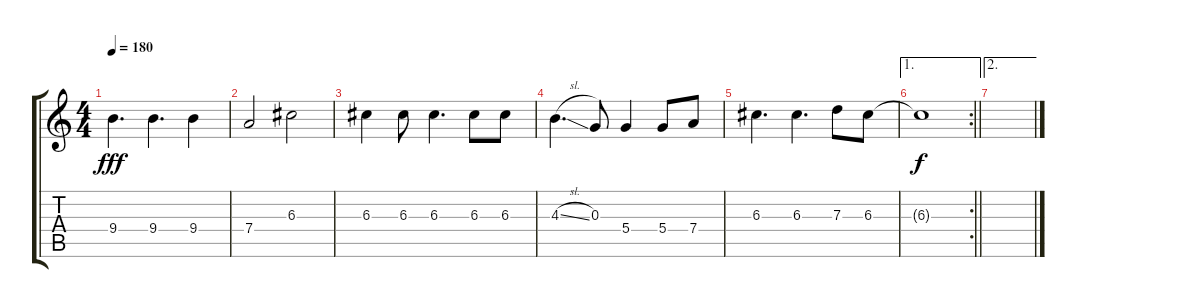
\track "" {instrument overdrivenguitar}
\staff {score tabs}
\tuning (E4 B3 G3 D3 A2 E2) {hide}
\ts (4 4)
\tempo 180
\clef g2
\ks c
9.4.4{d dy fff} 9.4.4{d} 9.4.4 |
7.4.2 6.3.2 |
6.3.4 6.3.8 6.3.4{d} 6.3.8 6.3.8 |
4.3{sl}.4{d} 0.3.8 5.4.4 5.4.8 7.4.8 |
6.3.4{d} 6.3.4{d txt ""} 7.3.8 6.3.8 |
\ae 1
\rc 2
\barLineRight lightlight
6.3{t}.1{dy f} |
\ae 2
